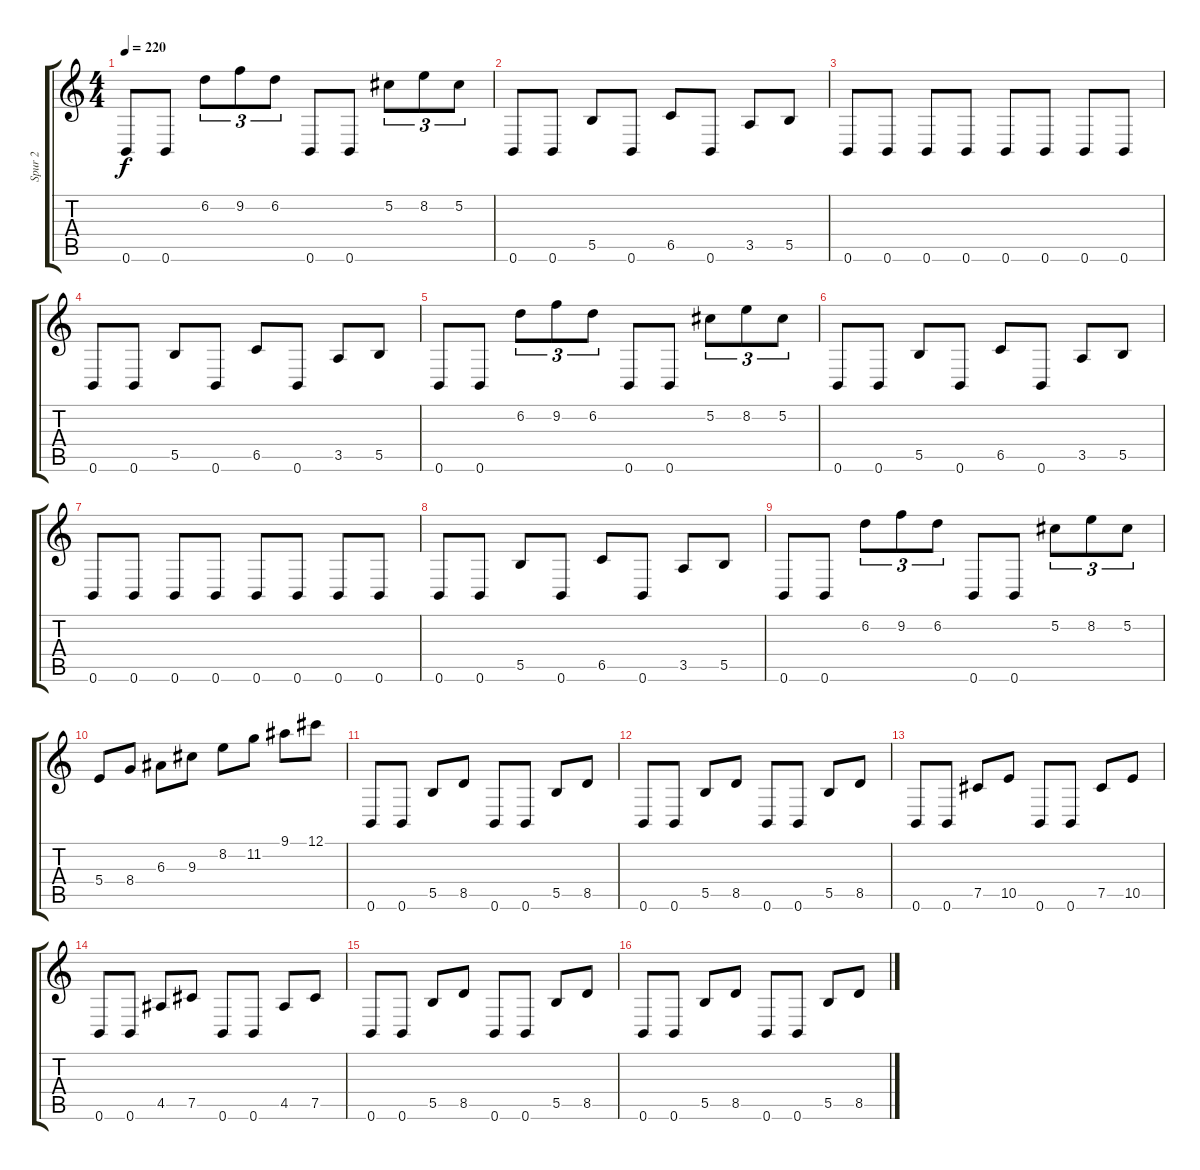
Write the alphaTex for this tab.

\track ("Spur 2" "Spur 2") {instrument distortionguitar}
\staff {score tabs}
\tuning (Db4 Ab3 E3 B2 Gb2 B1) {hide}
\ts (4 4)
\tempo 220
\clef g2
\ks c
0.6.8{dy f} 0.6.8 6.2.8{tu (3 2)} 9.2.8{tu (3 2)} 6.2.8{tu (3 2)} 0.6.8 0.6.8 5.2.8{tu (3 2)} 8.2.8{tu (3 2)} 5.2.8{tu (3 2)} |
0.6.8 0.6.8 5.5.8 0.6.8 6.5.8 0.6.8 3.5.8 5.5.8 |
0.6.8 0.6.8 0.6.8 0.6.8 0.6.8 0.6.8 0.6.8 0.6.8 |
0.6.8 0.6.8 5.5.8 0.6.8 6.5.8 0.6.8 3.5.8 5.5.8 |
0.6.8 0.6.8 6.2.8{tu (3 2)} 9.2.8{tu (3 2)} 6.2.8{tu (3 2)} 0.6.8 0.6.8 5.2.8{tu (3 2)} 8.2.8{tu (3 2)} 5.2.8{tu (3 2)} |
0.6.8 0.6.8 5.5.8 0.6.8 6.5.8 0.6.8 3.5.8 5.5.8 |
0.6.8 0.6.8 0.6.8 0.6.8 0.6.8 0.6.8 0.6.8 0.6.8 |
0.6.8 0.6.8 5.5.8 0.6.8 6.5.8 0.6.8 3.5.8 5.5.8 |
0.6.8 0.6.8 6.2.8{tu (3 2)} 9.2.8{tu (3 2)} 6.2.8{tu (3 2)} 0.6.8 0.6.8 5.2.8{tu (3 2)} 8.2.8{tu (3 2)} 5.2.8{tu (3 2)} |
5.4.8 8.4.8 6.3.8 9.3.8 8.2.8 11.2.8 9.1.8 12.1.8 |
0.6.8 0.6.8 5.5.8 8.5.8 0.6.8 0.6.8 5.5.8 8.5.8 |
0.6.8 0.6.8 5.5.8 8.5.8 0.6.8 0.6.8 5.5.8 8.5.8 |
0.6.8 0.6.8 7.5.8 10.5.8 0.6.8 0.6.8 7.5.8 10.5.8 |
0.6.8 0.6.8 4.5.8 7.5.8 0.6.8 0.6.8 4.5.8 7.5.8 |
0.6.8 0.6.8 5.5.8 8.5.8 0.6.8 0.6.8 5.5.8 8.5.8 |
0.6.8 0.6.8 5.5.8 8.5.8 0.6.8 0.6.8 5.5.8 8.5.8
